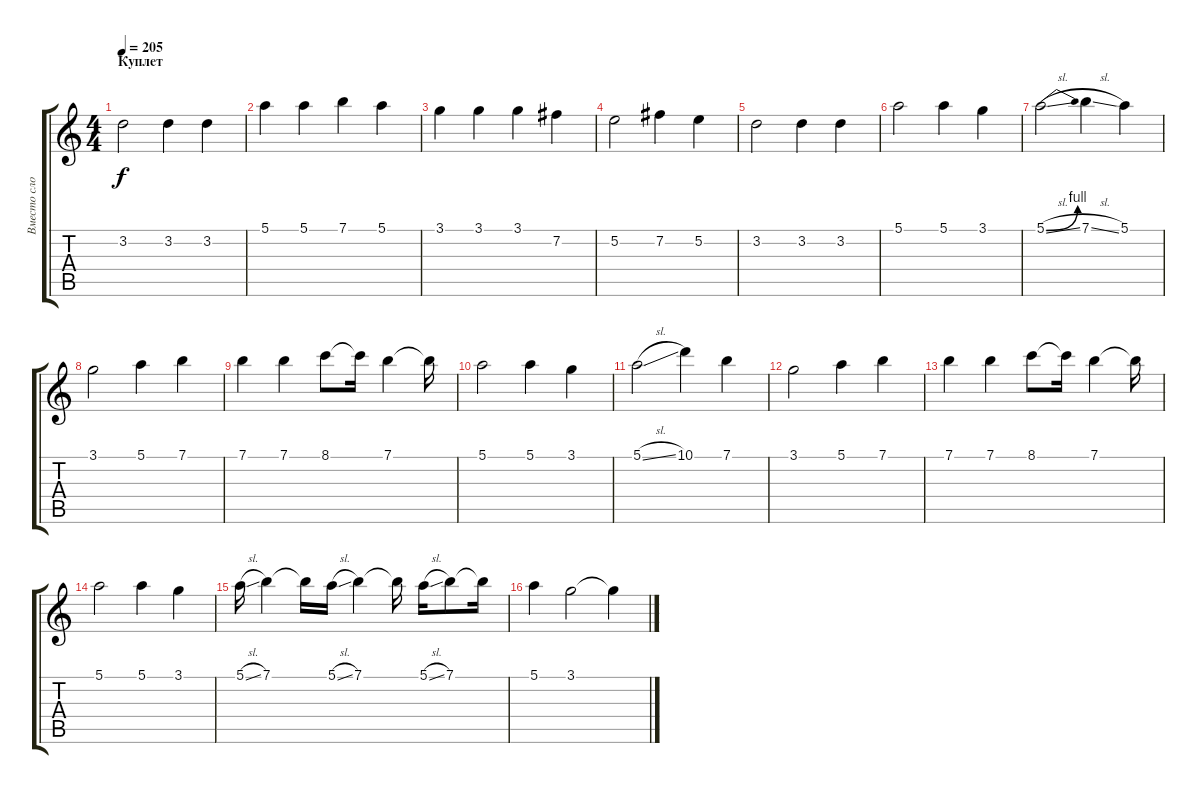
\track ("Вместо слов" "Вместо сло") {instrument distortionguitar}
\staff {score tabs}
\tuning (E4 B3 G3 D3 A2 E2) {hide}
\ts (4 4)
\section ("" "Куплет")
\tempo 205
\clef g2
\ks c
3.2.2{dy f} 3.2.4 3.2.4 |
5.1.4 5.1.4 7.1.4 5.1.4 |
3.1.4 3.1.4 3.1.4 7.2.4 |
5.2.2 7.2.4 5.2.4 |
3.2.2 3.2.4 3.2.4 |
5.1.2 5.1.4 3.1.4 |
5.1{be (bend 0 0 60 4) sl}.2 7.1{sl}.4 5.1.4 |
3.1.2 5.1.4 7.1.4 |
7.1.4 7.1.4 8.1.8 8.1{t}.16 7.1.4 7.1{t}.16 |
5.1.2 5.1.4 3.1.4 |
5.1{sl}.2 10.1.4 7.1.4 |
3.1.2 5.1.4 7.1.4 |
7.1.4 7.1.4 8.1.8 8.1{t}.16 7.1.4 7.1{t}.16 |
5.1.2 5.1.4 3.1.4 |
5.1{sl}.16 7.1.4 7.1{t}.16 5.1{sl}.16 7.1.4 7.1{t}.16 5.1{sl}.16 7.1.8 7.1{t}.16 |
5.1.4 3.1.2 3.1{t}.4
